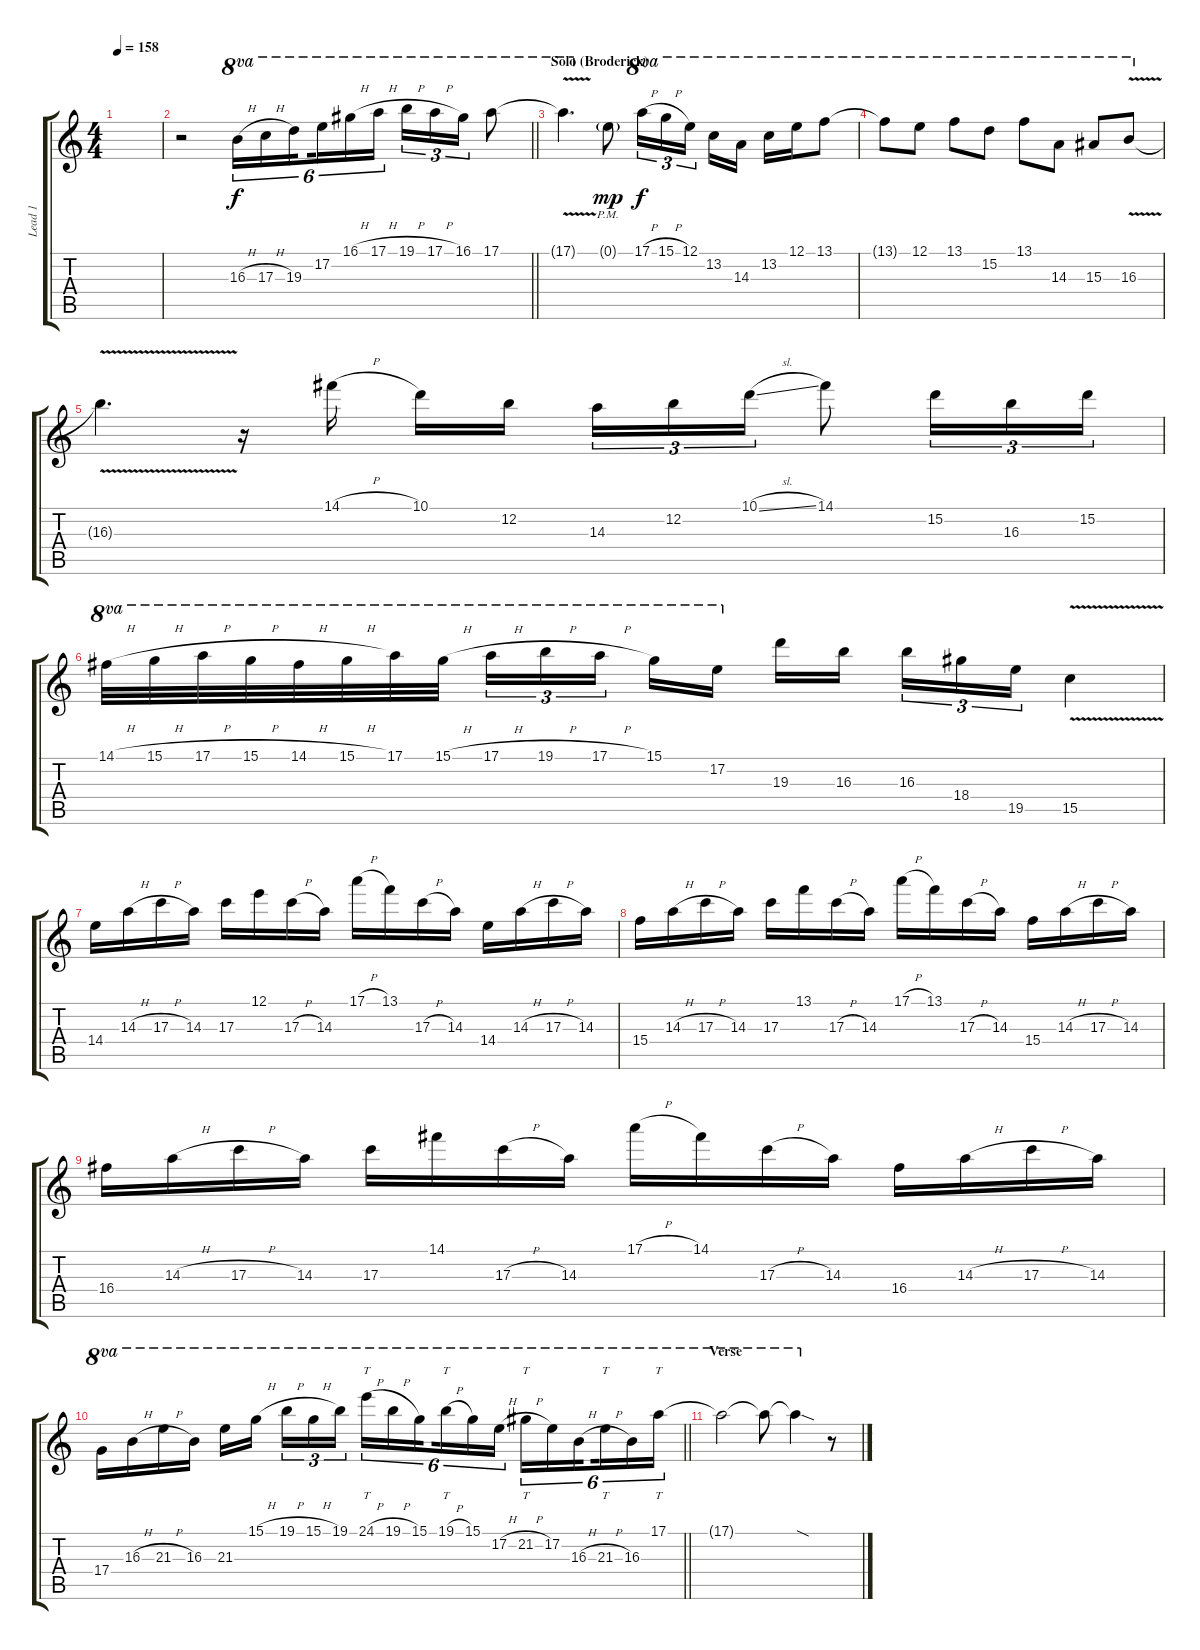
\track ("Lead 1" "Lead 1") {instrument distortionguitar}
\staff {score tabs}
\tuning (E4 B3 G3 D3 A2 E2) {hide}
\ts (4 4)
\tempo 158
\clef g2
\ks c
|
\barLineRight lightlight
r.2 16.3{h}.16{tu (6 4) ot 8va} 17.3{h}.16{tu (6 4) ot 8va} 19.3.16{tu (6 4) ot 8va beam splitsecondary} 17.2.16{tu (6 4) ot 8va} 16.1{h}.16{tu (6 4) ot 8va} 17.1{h}.16{tu (6 4) ot 8va} 19.1{h}.16{tu (3 2) ot 8va} 17.1{h}.16{tu (3 2) ot 8va} 16.1.16{tu (3 2) ot 8va} 17.1.8{ot 8va} |
\section ("" "Solo (Broderick)")
17.1{v t}.4{d ot 8va} 0.1{g pm}.8{dy mp} 17.1{h}.16{tu (3 2) ot 8va dy f} 15.1{h}.16{tu (3 2) ot 8va} 12.1.16{tu (3 2) ot 8va beam splitsecondary} 13.2.16{ot 8va} 14.3.16{ot 8va} 13.2.16{ot 8va} 12.1.16{ot 8va} 13.1.8{ot 8va} |
13.1{t}.8{ot 8va} 12.1.8{ot 8va} 13.1.8{ot 8va} 15.2.8{ot 8va} 13.1.8{ot 8va} 14.3.8{ot 8va} 15.3.8{ot 8va} 16.3{v}.8{ot 8va} |
16.3{v t}.4{d} r.16 14.1{h}.16 10.1.16 12.2.16{beam splitsecondary} 14.3.16{tu (3 2)} 12.2.16{tu (3 2)} 10.1{sl}.16{tu (3 2)} 14.1.8 15.2.16{tu (3 2)} 16.3.16{tu (3 2)} 15.2.16{tu (3 2)} |
14.1{h}.32{ot 8va} 15.1{h}.32{ot 8va} 17.1{h}.32{ot 8va} 15.1{h}.32{ot 8va} 14.1{h}.32{ot 8va} 15.1{h}.32{ot 8va} 17.1.32{ot 8va} 15.1{h}.32{ot 8va} 17.1{h}.16{tu (3 2) ot 8va} 19.1{h}.16{tu (3 2) ot 8va} 17.1{h}.16{tu (3 2) ot 8va beam splitsecondary} 15.1.16{ot 8va} 17.2.16{ot 8va} 19.3.16 16.3.16{beam splitsecondary} 16.3.16{tu (3 2)} 18.4.16{tu (3 2)} 19.5.16{tu (3 2)} 15.5{v}.4 |
14.4.16 14.3{h}.16 17.3{h}.16 14.3.16 17.3.16 12.1.16 17.3{h}.16 14.3.16 17.1{h}.16 13.1.16 17.3{h}.16 14.3.16 14.4.16 14.3{h}.16 17.3{h}.16 14.3.16 |
15.4.16 14.3{h}.16 17.3{h}.16 14.3.16 17.3.16 13.1.16 17.3{h}.16 14.3.16 17.1{h}.16 13.1.16 17.3{h}.16 14.3.16 15.4.16 14.3{h}.16 17.3{h}.16 14.3.16 |
16.4.16 14.3{h}.16 17.3{h}.16 14.3.16 17.3.16 14.1.16 17.3{h}.16 14.3.16 17.1{h}.16 14.1.16 17.3{h}.16 14.3.16 16.4.16 14.3{h}.16 17.3{h}.16 14.3.16 |
\barLineRight lightlight
17.4.16{ot 8va} 16.3{h}.16{ot 8va} 21.3{h}.16{ot 8va} 16.3.16{ot 8va} 21.3.16{ot 8va} 15.1{h}.16{ot 8va beam splitsecondary} 19.1{h}.16{tu (3 2) ot 8va} 15.1{h}.16{tu (3 2) ot 8va} 19.1.16{tu (3 2) ot 8va} 24.1{h}.16{tt tu (6 4) ot 8va} 19.1{h}.16{tu (6 4) ot 8va} 15.1.16{tu (6 4) ot 8va beam splitsecondary} 19.1{h}.16{tt tu (6 4) ot 8va} 15.1.16{tu (6 4) ot 8va} 17.2{h}.16{tu (6 4) ot 8va} 21.2{h}.16{tt tu (6 4) ot 8va} 17.2.16{tu (6 4) ot 8va} 16.3{h}.16{tu (6 4) ot 8va beam splitsecondary} 21.3{h}.16{tt tu (6 4) ot 8va} 16.3.16{tu (6 4) ot 8va} 17.1.16{tt tu (6 4) ot 8va} |
\section ("" "Verse ")
17.1{t}.2{ot 8va} 17.1{t}.8{ot 8va} 17.1{sod t}.4{ot 8va} r.8
